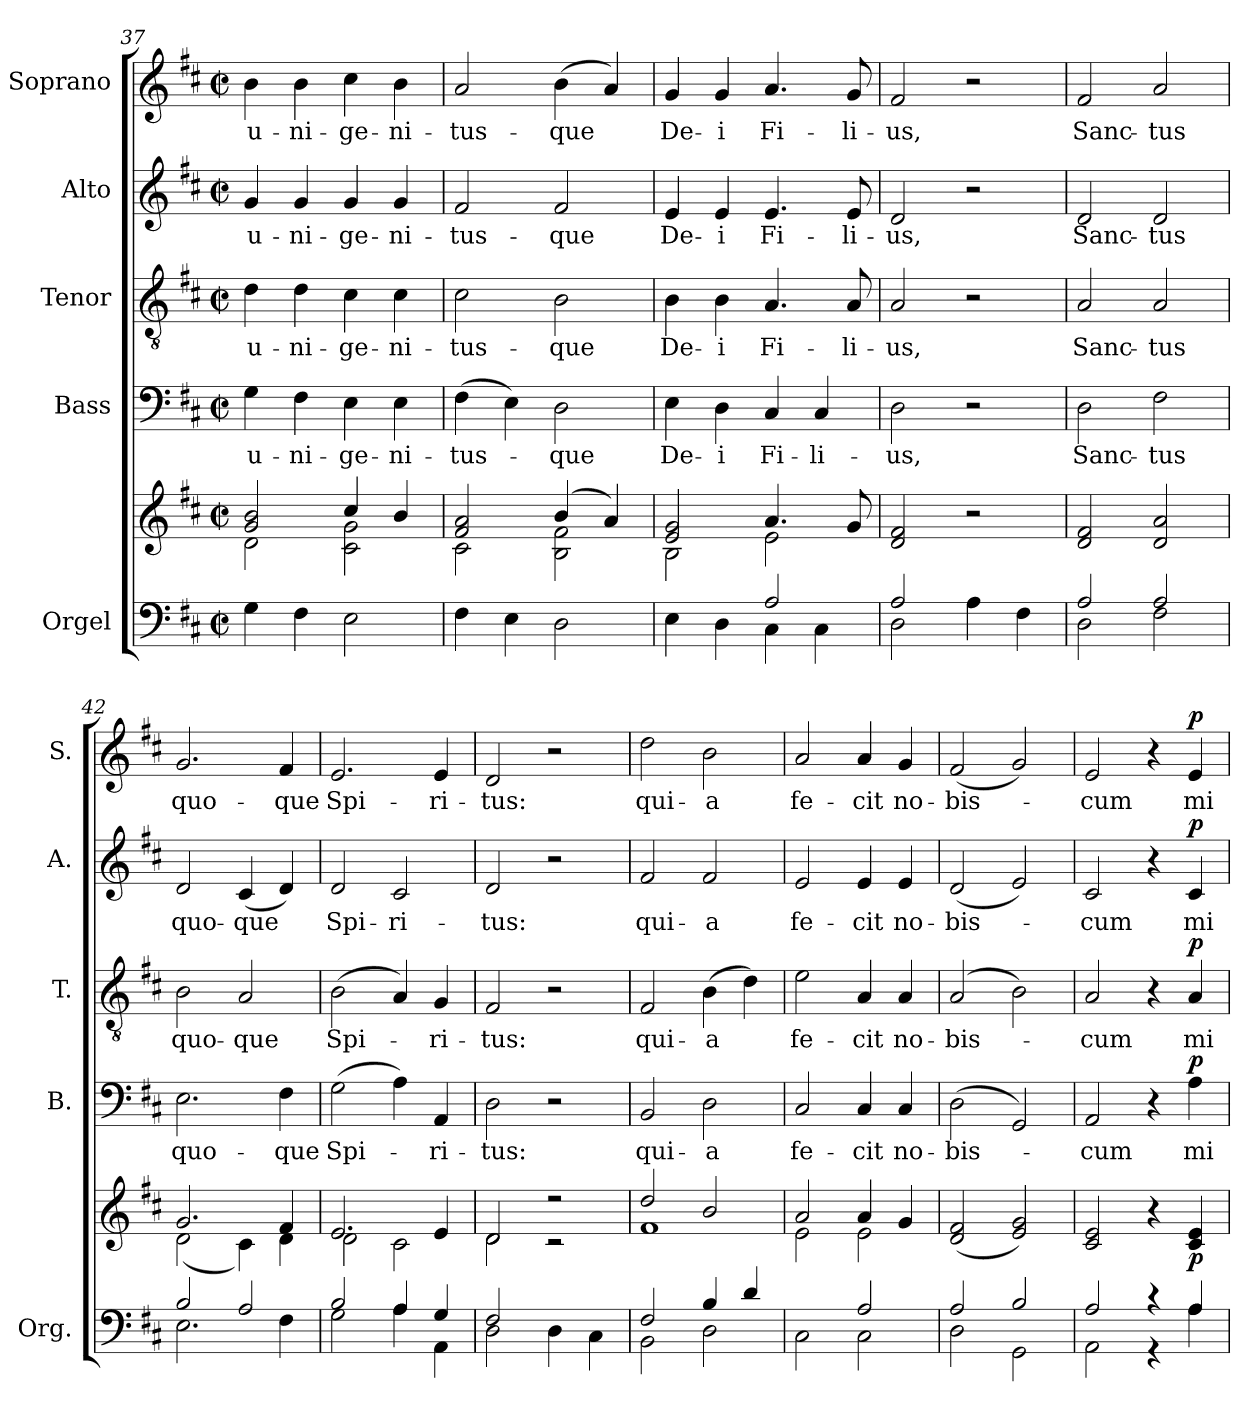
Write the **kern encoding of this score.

**kern	**kern	**dynam	**kern	**text	**dynam	**kern	**text	**dynam	**kern	**text	**dynam	**kern	**text	**dynam
*part5	*part5	*part5	*part4	*part4	*part4	*part3	*part3	*part3	*part2	*part2	*part2	*part1	*part1	*part1
*staff6	*staff5	*staff5/6	*staff4	*staff4	*staff4	*staff3	*staff3	*staff3	*staff2	*staff2	*staff2	*staff1	*staff1	*staff1
*I"Orgel	*	*	*I"Bass	*	*	*I"Tenor	*	*	*I"Alto	*	*	*I"Soprano	*	*
*I'Org.	*	*	*I'B.	*	*	*I'T.	*	*	*I'A.	*	*	*I'S.	*	*
*clefF4	*clefG2	*	*clefF4	*	*	*clefGv2	*	*	*clefG2	*	*	*clefG2	*	*
*k[f#c#]	*k[f#c#]	*	*k[f#c#]	*	*	*k[f#c#]	*	*	*k[f#c#]	*	*	*k[f#c#]	*	*
*D:	*D:	*	*D:	*	*	*D:	*	*	*D:	*	*	*D:	*	*
*M2/2	*M2/2	*	*M2/2	*	*	*M2/2	*	*	*M2/2	*	*	*M2/2	*	*
*met(c|)	*met(c|)	*	*met(c|)	*	*	*met(c|)	*	*	*met(c|)	*	*	*met(c|)	*	*
=37	=37	=37	=37	=37	=37	=37	=37	=37	=37	=37	=37	=37	=37	=37
*	*^	*	*	*	*	*	*	*	*	*	*	*	*	*
!	!	!	!	!	!LO:LY:b	!	!	!LO:LY:b	!	!	!LO:LY:b	!	!	!LO:LY:b	!
4G\	2g/ 2b/	2d\	.	4G\	u-	.	4d\	u-	.	4g/	u-	.	4b\	u-	.
!	!	!	!	!	!LO:LY:b	!	!	!LO:LY:b	!	!	!LO:LY:b	!	!	!LO:LY:b	!
4F#\	.	.	.	4F#\	-ni-	.	4d\	-ni-	.	4g/	-ni-	.	4b\	-ni-	.
!	!	!	!	!	!LO:LY:b	!	!	!LO:LY:b	!	!	!LO:LY:b	!	!	!LO:LY:b	!
2E\	4cc#/	2c#\ 2g\	.	4E\	-ge-	.	4c#\	-ge-	.	4g/	-ge-	.	4cc#\	-ge-	.
!	!	!	!	!	!LO:LY:b	!	!	!LO:LY:b	!	!	!LO:LY:b	!	!	!LO:LY:b	!
.	4b/	.	.	4E\	-ni-	.	4c#\	-ni-	.	4g/	-ni-	.	4b\	-ni-	.
=38	=38	=38	=38	=38	=38	=38	=38	=38	=38	=38	=38	=38	=38	=38	=38
!	!	!	!	!	!LO:LY:b	!	!	!LO:LY:b	!	!	!LO:LY:b	!	!	!LO:LY:b	!
4F#\	2f#/ 2a/	2c#\	.	(>4F#\	-tus-	.	2c#\	-tus-	.	2f#/	-tus-	.	2a/	-tus-	.
4E\	.	.	.	4E\)	.	.	.	.	.	.	.	.	.	.	.
!	!	!	!	!	!LO:LY:b	!	!	!LO:LY:b	!	!	!LO:LY:b	!	!	!LO:LY:b	!
2D\	(>4b/	2B\ 2f#\	.	2D\	-que	.	2B\	-que	.	2f#/	-que	.	(>4b\	-que	.
.	4a/)	.	.	.	.	.	.	.	.	.	.	.	4a/)	.	.
=39	=39	=39	=39	=39	=39	=39	=39	=39	=39	=39	=39	=39	=39	=39	=39
*^	*	*	*	*	*	*	*	*	*	*	*	*	*	*	*
!	!	!	!	!	!	!LO:LY:b	!	!	!LO:LY:b	!	!	!LO:LY:b	!	!	!LO:LY:b	!
2ryy	4E\	2e/ 2g/	2B\	.	4E\	De-	.	4B\	De-	.	4e/	De-	.	4g/	De-	.
!	!	!	!	!	!	!LO:LY:b	!	!	!LO:LY:b	!	!	!LO:LY:b	!	!	!LO:LY:b	!
.	4D\	.	.	.	4D\	-i	.	4B\	-i	.	4e/	-i	.	4g/	-i	.
!	!	!	!	!	!	!LO:LY:b	!	!	!LO:LY:b	!	!	!LO:LY:b	!	!	!LO:LY:b	!
2A/	4C#\	4.a/	2e\	.	4C#/	Fi-	.	4.A/	Fi-	.	4.e/	Fi-	.	4.a/	Fi-	.
!	!	!	!	!	!	!LO:LY:b	!	!	!	!	!	!	!	!	!	!
.	4C#\	.	.	.	4C#/	-li-	.	.	.	.	.	.	.	.	.	.
!	!	!	!	!	!	!	!	!	!LO:LY:b	!	!	!LO:LY:b	!	!	!LO:LY:b	!
.	.	8g/	.	.	.	.	.	8A/	-li-	.	8e/	-li-	.	8g/	-li-	.
*	*	*v	*v	*	*	*	*	*	*	*	*	*	*	*	*	*
!!LO:PB:g=z
=40	=40	=40	=40	=40	=40	=40	=40	=40	=40	=40	=40	=40	=40	=40	=40
!	!	!	!	!	!LO:LY:b	!	!	!LO:LY:b	!	!	!LO:LY:b	!	!	!LO:LY:b	!
2A/	2D\	2d/ 2f#/	.	2D\	-us,	.	2A/	-us,	.	2d/	-us,	.	2f#/	-us,	.
2ryy	4A\	2r	.	2r	.	.	2r	.	.	2r	.	.	2r	.	.
.	4F#\	.	.	.	.	.	.	.	.	.	.	.	.	.	.
=41	=41	=41	=41	=41	=41	=41	=41	=41	=41	=41	=41	=41	=41	=41	=41
!	!	!	!	!	!LO:LY:b	!	!	!LO:LY:b	!	!	!LO:LY:b	!	!	!LO:LY:b	!
2A/	2D\	2d/ 2f#/	.	2D\	Sanc-	.	2A/	Sanc-	.	2d/	Sanc-	.	2f#/	Sanc-	.
!	!	!	!	!	!LO:LY:b	!	!	!LO:LY:b	!	!	!LO:LY:b	!	!	!LO:LY:b	!
2A/	2F#\	2d/ 2a/	.	2F#\	-tus	.	2A/	-tus	.	2d/	-tus	.	2a/	-tus	.
=42	=42	=42	=42	=42	=42	=42	=42	=42	=42	=42	=42	=42	=42	=42	=42
*	*	*^	*	*	*	*	*	*	*	*	*	*	*	*	*
!	!	!	!	!	!	!LO:LY:b	!	!	!LO:LY:b	!	!	!LO:LY:b	!	!	!LO:LY:b	!
2B/	2.E\	2.g/	(<2d\	.	2.E\	quo-	.	2B\	quo-	.	2d/	quo-	.	2.g/	quo-	.
!	!	!	!	!	!	!	!	!	!LO:LY:b	!	!	!LO:LY:b	!	!	!	!
2A/	.	.	4c#\)	.	.	.	.	2A/	-que	.	(<4c#/	-que	.	.	.	.
!	!	!	!	!	!	!LO:LY:b	!	!	!	!	!	!	!	!	!LO:LY:b	!
.	4F#\	4f#/	4d\	.	4F#\	-que	.	.	.	.	4d/)	.	.	4f#/	-que	.
=43	=43	=43	=43	=43	=43	=43	=43	=43	=43	=43	=43	=43	=43	=43	=43	=43
!	!	!	!	!	!	!LO:LY:b	!	!	!LO:LY:b	!	!	!LO:LY:b	!	!	!LO:LY:b	!
2B/	2G\	2.e/	2d\	.	(>2G\	Spi-	.	(>2B\	Spi-	.	2d/	Spi-	.	2.e/	Spi-	.
!	!	!	!	!	!	!	!	!	!	!	!	!LO:LY:b	!	!	!	!
4A/	4A\	.	2c#\	.	4A\)	.	.	4A/)	.	.	2c#/	-ri-	.	.	.	.
!	!	!	!	!	!	!LO:LY:b	!	!	!LO:LY:b	!	!	!	!	!	!LO:LY:b	!
4G/	4AA\	4e/	.	.	4AA/	-ri-	.	4G/	-ri-	.	.	.	.	4e/	-ri-	.
=44	=44	=44	=44	=44	=44	=44	=44	=44	=44	=44	=44	=44	=44	=44	=44	=44
!	!	!	!	!	!	!LO:LY:b	!	!	!LO:LY:b	!	!	!LO:LY:b	!	!	!LO:LY:b	!
2F#/	2D\	2d/	2d\	.	2D\	-tus:	.	2F#/	-tus:	.	2d/	-tus:	.	2d/	-tus:	.
2ryy	4D\	2r	2r	.	2r	.	.	2r	.	.	2r	.	.	2r	.	.
.	4C#\	.	.	.	.	.	.	.	.	.	.	.	.	.	.	.
=45	=45	=45	=45	=45	=45	=45	=45	=45	=45	=45	=45	=45	=45	=45	=45	=45
!	!	!	!	!	!	!LO:LY:b	!	!	!LO:LY:b	!	!	!LO:LY:b	!	!	!LO:LY:b	!
2F#/	2BB\	2dd/	1f#	.	2BB/	qui-	.	2F#/	qui-	.	2f#/	qui-	.	2dd\	qui-	.
!	!	!	!	!	!	!LO:LY:b	!	!	!LO:LY:b	!	!	!LO:LY:b	!	!	!LO:LY:b	!
4B/	2D\	2b/	.	.	2D\	-a	.	(>4B\	-a	.	2f#/	-a	.	2b\	-a	.
4d/	.	.	.	.	.	.	.	4d\)	.	.	.	.	.	.	.	.
=46	=46	=46	=46	=46	=46	=46	=46	=46	=46	=46	=46	=46	=46	=46	=46	=46
!	!	!	!	!	!	!LO:LY:b	!	!	!LO:LY:b	!	!	!LO:LY:b	!	!	!LO:LY:b	!
2ryy	2C#\	2a/	2e\	.	2C#/	fe-	.	2e\	fe-	.	2e/	fe-	.	2a/	fe-	.
!	!	!	!	!	!	!LO:LY:b	!	!	!LO:LY:b	!	!	!LO:LY:b	!	!	!LO:LY:b	!
2A/	2C#\	4a/	2e\	.	4C#/	-cit	.	4A/	-cit	.	4e/	-cit	.	4a/	-cit	.
!	!	!	!	!	!	!LO:LY:b	!	!	!LO:LY:b	!	!	!LO:LY:b	!	!	!LO:LY:b	!
.	.	4g/	.	.	4C#/	no-	.	4A/	no-	.	4e/	no-	.	4g/	no-	.
*	*	*v	*v	*	*	*	*	*	*	*	*	*	*	*	*	*
=47	=47	=47	=47	=47	=47	=47	=47	=47	=47	=47	=47	=47	=47	=47	=47
!	!	!	!	!	!LO:LY:b	!	!	!LO:LY:b	!	!	!LO:LY:b	!	!	!LO:LY:b	!
2A/	2D\	(<2d/ 2f#/	.	(>2D\	-bis-	.	(>2A/	-bis-	.	(<2d/	-bis-	.	(<2f#/	-bis-	.
2B/	2GG\	2e/ 2g/)	.	2GG/)	.	.	2B\)	.	.	2e/)	.	.	2g/)	.	.
=48	=48	=48	=48	=48	=48	=48	=48	=48	=48	=48	=48	=48	=48	=48	=48
!	!	!	!	!	!LO:LY:b	!	!	!LO:LY:b	!	!	!LO:LY:b	!	!	!LO:LY:b	!
2A/	2AA\	2c#/ 2e/	.	2AA/	-cum	.	2A/	-cum	.	2c#/	-cum	.	2e/	-cum	.
4r	4r	4r	.	4r	.	.	4r	.	.	4r	.	.	4r	.	.
!	!	!	!LO:DY:b	!	!LO:LY:b	!LO:DY:a	!	!LO:LY:b	!LO:DY:a	!	!LO:LY:b	!LO:DY:a	!	!LO:LY:b	!LO:DY:a
4A/	4A\	4c#/ 4e/	p	4A\	mi-	p	4A/	mi-	p	4c#/	mi-	p	4e/	mi-	p
*v	*v	*	*	*	*	*	*	*	*	*	*	*	*	*	*
=	=	=	=	=	=	=	=	=	=	=	=	=	=	=
*-	*-	*-	*-	*-	*-	*-	*-	*-	*-	*-	*-	*-	*-	*-
